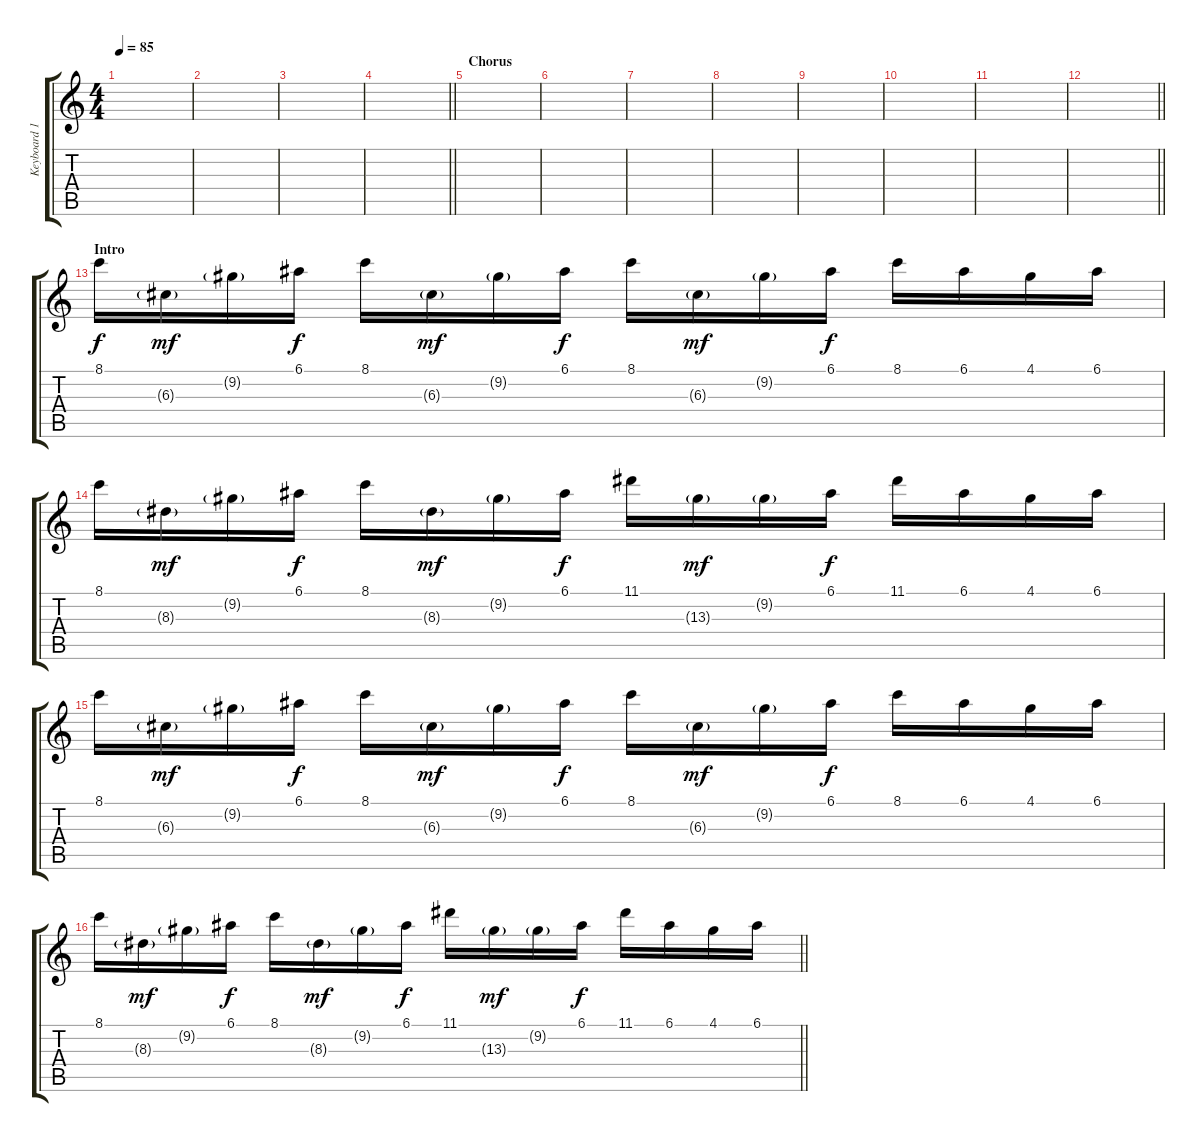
\track ("Keyboard 1" "Keyboard 1") {instrument electricguitarmuted}
\staff {score tabs}
\tuning (E4 B3 G3 D3 A2 E2) {hide}
\ts (4 4)
\tempo 85
\clef g2
\ks c
|
|
|
\barLineRight lightlight
|
\section ("" "Chorus")
|
|
|
|
|
|
|
\barLineRight lightlight
|
\section ("" "Intro")
8.1.16 6.3{g}.16{dy mf} 9.2{g}.16 6.1.16{dy f} 8.1.16 6.3{g}.16{dy mf} 9.2{g}.16 6.1.16{dy f} 8.1.16 6.3{g}.16{dy mf} 9.2{g}.16 6.1.16{dy f} 8.1.16 6.1.16 4.1.16 6.1.16 |
8.1.16 8.3{g}.16{dy mf} 9.2{g}.16 6.1.16{dy f} 8.1.16 8.3{g}.16{dy mf} 9.2{g}.16 6.1.16{dy f} 11.1.16 13.3{g}.16{dy mf} 9.2{g}.16 6.1.16{dy f} 11.1.16 6.1.16 4.1.16 6.1.16 |
8.1.16 6.3{g}.16{dy mf} 9.2{g}.16 6.1.16{dy f} 8.1.16 6.3{g}.16{dy mf} 9.2{g}.16 6.1.16{dy f} 8.1.16 6.3{g}.16{dy mf} 9.2{g}.16 6.1.16{dy f} 8.1.16 6.1.16 4.1.16 6.1.16 |
\barLineRight lightlight
8.1.16 8.3{g}.16{dy mf} 9.2{g}.16 6.1.16{dy f} 8.1.16 8.3{g}.16{dy mf} 9.2{g}.16 6.1.16{dy f} 11.1.16 13.3{g}.16{dy mf} 9.2{g}.16 6.1.16{dy f} 11.1.16 6.1.16 4.1.16 6.1.16
